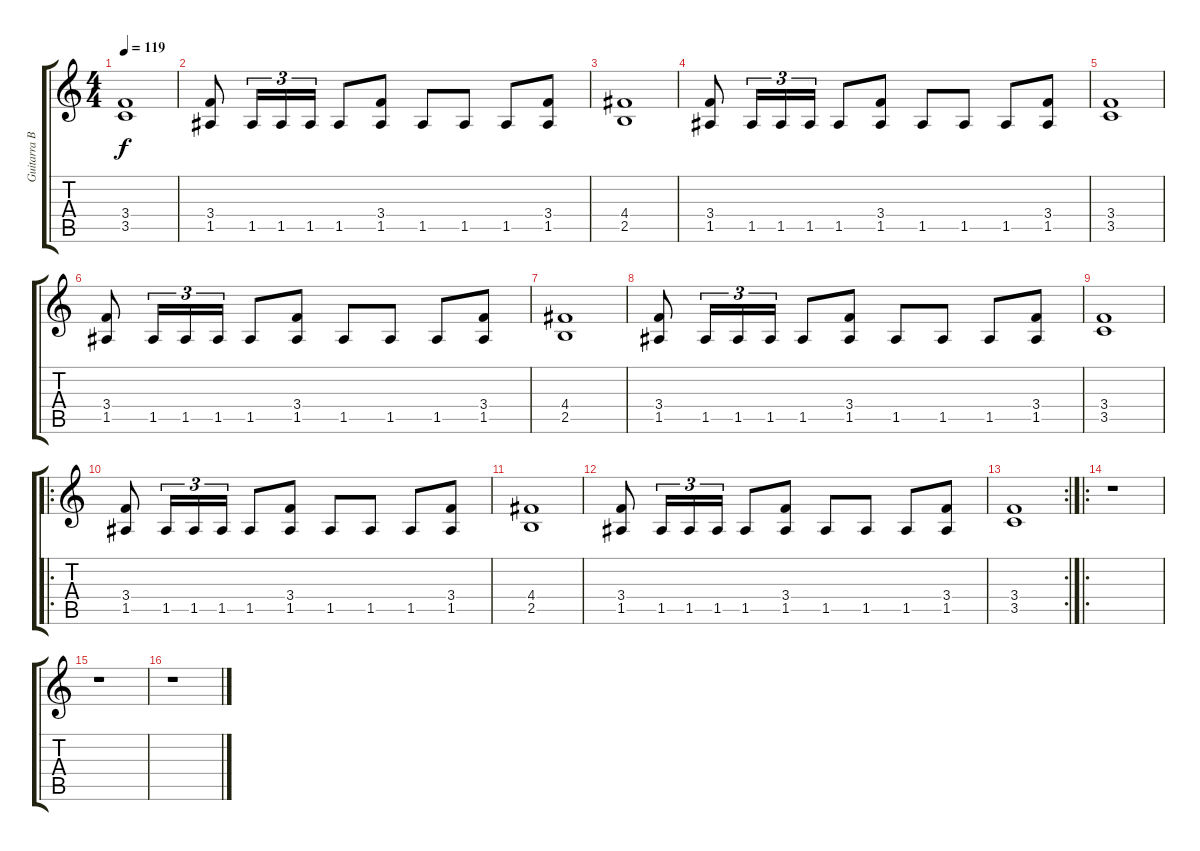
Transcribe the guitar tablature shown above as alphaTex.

\track ("Guitarra Base" "Guitarra B") {instrument distortionguitar}
\staff {score tabs}
\tuning (E4 B3 G3 D3 A2 E2) {hide}
\ts (4 4)
\tempo 119
\clef g2
\ks c
(3.4 3.5).1{dy f} |
(3.4 1.5).8 1.5.16{tu (3 2)} 1.5.16{tu (3 2)} 1.5.16{tu (3 2)} 1.5.8 (3.4 1.5).8 1.5.8 1.5.8 1.5.8 (3.4 1.5).8 |
(4.4 2.5).1 |
(3.4 1.5).8 1.5.16{tu (3 2)} 1.5.16{tu (3 2)} 1.5.16{tu (3 2)} 1.5.8 (3.4 1.5).8 1.5.8 1.5.8 1.5.8 (3.4 1.5).8 |
(3.4 3.5).1 |
(3.4 1.5).8 1.5.16{tu (3 2)} 1.5.16{tu (3 2)} 1.5.16{tu (3 2)} 1.5.8 (3.4 1.5).8 1.5.8 1.5.8 1.5.8 (3.4 1.5).8 |
(4.4 2.5).1 |
(3.4 1.5).8 1.5.16{tu (3 2)} 1.5.16{tu (3 2)} 1.5.16{tu (3 2)} 1.5.8 (3.4 1.5).8 1.5.8 1.5.8 1.5.8 (3.4 1.5).8 |
(3.4 3.5).1 |
\ro
(3.4 1.5).8{volume 14} 1.5.16{tu (3 2)} 1.5.16{tu (3 2)} 1.5.16{tu (3 2)} 1.5.8 (3.4 1.5).8 1.5.8 1.5.8 1.5.8 (3.4 1.5).8 |
(4.4 2.5).1 |
(3.4 1.5).8 1.5.16{tu (3 2)} 1.5.16{tu (3 2)} 1.5.16{tu (3 2)} 1.5.8 (3.4 1.5).8 1.5.8 1.5.8 1.5.8 (3.4 1.5).8 |
\rc 2
(3.4 3.5).1 |
\ro
r.1 |
r.1 |
r.1
